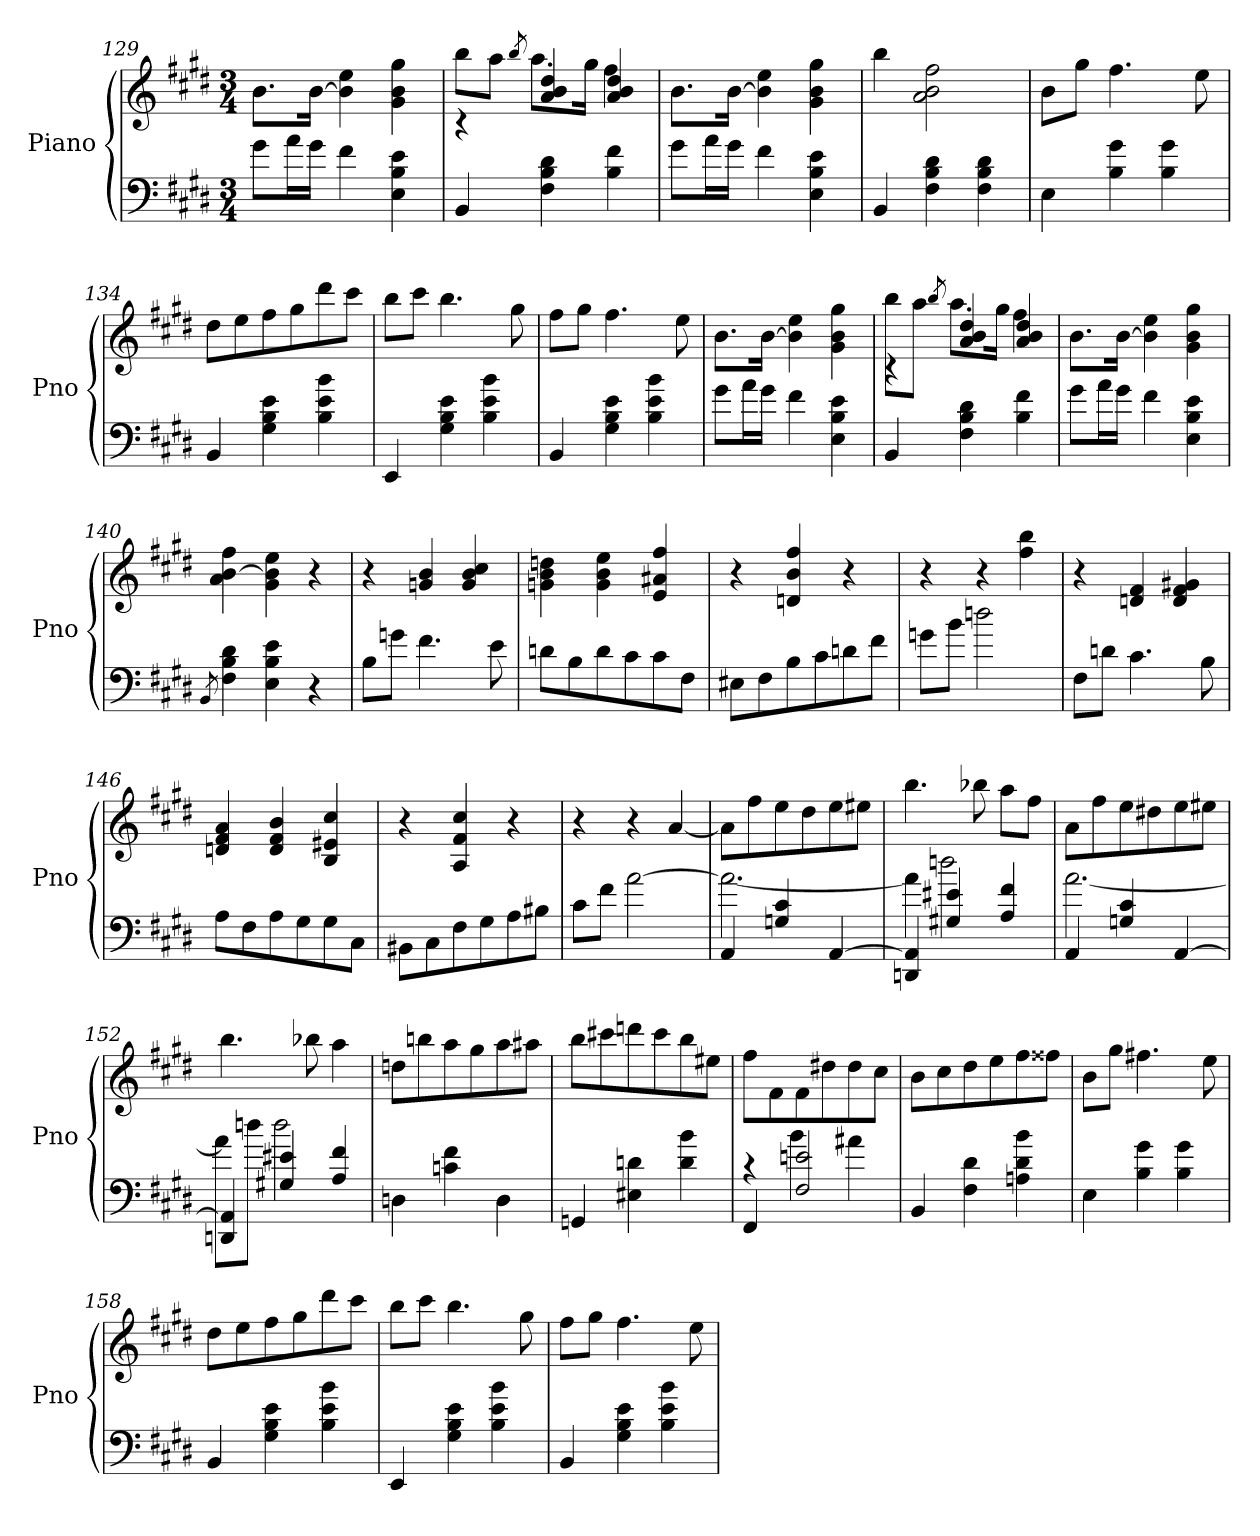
**kern	**kern
*part1	*part1
*staff2	*staff1
*I"Piano	*
*I'Pno	*
*clefF4	*clefG2
*k[f#c#g#d#]	*k[f#c#g#d#]
*M3/4	*M3/4
=129	=129
8g#L	8.bL
16aL	.
16g#JJ	[16bJk
4f#	4b] 4ee
4E 4B 4e	4g# 4b 4gg#
=130	=130
*	*^
4BB	4rc	8bbL
.	.	8aaJ
.	.	8qbb
4F# 4B 4d#	4a 4b 4dd#	8.aaL
.	.	16gg#Jk
4B 4f#	4a 4b 4dd#	4ff#
*	*v	*v
=131	=131
8g#L	8.bL
16aL	.
16g#JJ	[16bJk
4f#	4b] 4ee
4E 4B 4e	4g# 4b 4gg#
=132	=132
4BB	4bb
4F# 4B 4d#	2a 2b 2ff#
4F# 4B 4d#	.
=133	=133
4E	8bL
.	8gg#J
4B 4g#	4.ff#
4B 4g#	.
.	8ee
=134	=134
4BB	8dd#L
.	8ee
4G# 4B 4e	8ff#
.	8gg#
4B 4e 4b	8ddd#
.	8ccc#J
=135	=135
4EE	8bbL
.	8ccc#J
4G# 4B 4e	4.bb
4B 4e 4b	.
.	8gg#
=136	=136
4BB	8ff#L
.	8gg#J
4G# 4B 4e	4.ff#
4B 4e 4b	.
.	8ee
=137	=137
8g#L	8.bL
16aL	.
16g#JJ	[16bJk
4f#	4b] 4ee
4E 4B 4e	4g# 4b 4gg#
=138	=138
*	*^
4BB	4rc	8bbL
.	.	8aaJ
.	.	8qbb
4F# 4B 4d#	4a 4b 4dd#	8.aaL
.	.	16gg#Jk
4B 4f#	4a 4b 4dd#	4ff#
*	*v	*v
=139	=139
8g#L	8.bL
16aL	.
16g#JJ	[16bJk
4f#	4b] 4ee
4E 4B 4e	4g# 4b 4gg#
=140	=140
8qBB	.
4F# 4B 4d#	4a [4b 4ff#
4E 4B 4e	4g# 4b] 4ee
4r	4r
=141	=141
8BL	4r
8gnJ	.
4.f#	4gn 4b
.	4g 4b 4cc#
8e	.
=142	=142
8dnL	4gn 4b 4ddn
8B	.
8d	4g 4b 4ee
8c#	.
8c#	4e 4a#X 4ff#
8F#J	.
=143	=143
8E#XL	4r
8F#	.
8B	4dn 4b 4ff#
8c#	.
8dn	4r
8f#J	.
=144	=144
8gnL	4r
8bJ	.
2ddn	4r
.	4ff# 4bb
=145	=145
8F#L	4r
8dnJ	.
4.c#	4dn 4f#
.	4d 4f# 4g#X
8B	.
=146	=146
8AL	4dn 4f# 4a
8F#	.
8A	4d 4f# 4b
8G#	.
8G#	4B 4e#X 4cc#
8C#J	.
=147	=147
8BB#XL	4r
8C#	.
8F#	4A 4f# 4cc#
8G#	.
8A	4r
8B#XJ	.
=148	=148
8c#L	4r
8f#J	.
[2a	4r
.	[4a
=149	=149
*^	*
4AA	2.a_	8aL]
.	.	8ff#
4Gn 4c#	.	8ee
.	.	8dd#
[4AA	.	8ee
.	.	8ee#XJ
=150	=150	=150
4DDn 4AA]	4a]	4.bb
4G#X 4e#X	2ddn	.
.	.	8bb-X
4A 4f#	.	8aaL
.	.	8ff#J
=151	=151	=151
4AA	[2.a	8aL
.	.	8ff#
4Gn 4c#	.	8ee
.	.	8dd#X
[4AA	.	8ee
.	.	8ee#XJ
=152	=152	=152
4DDn 4AA]	8aL]	4.bb
.	8ddnJ	.
4G#X 4e#X	2dd	.
.	.	8bb-X
4A 4f#	.	4aa
*v	*v	*
=153	=153
4Dn	8ddnL
.	8bbn
4cn 4f#	8aa
.	8gg#
4D	8aa
.	8aa#XJ
=154	=154
4GGn	8bbL
.	8ccc#X
4E#X 4dn	8dddn
.	8ccc#
4d 4b	8bb
.	8ee#XJ
=155	=155
*^	*
4FF#	4rc	8ff#L
.	.	8f#
2F# 2en	4b	8f#
.	.	8dd#X
.	4a#X	8dd#
.	.	8cc#J
*v	*v	*
=156	=156
4BB	8bL
.	8cc#
4F# 4d#	8dd#
.	8ee
4An 4d# 4b	8ff#
.	8ff##XJ
=157	=157
4E	8bL
.	8gg#J
4B 4g#	4.ff#X
4B 4g#	.
.	8ee
=158	=158
4BB	8dd#L
.	8ee
4G# 4B 4e	8ff#
.	8gg#
4B 4e 4b	8ddd#
.	8ccc#J
=159	=159
4EE	8bbL
.	8ccc#J
4G# 4B 4e	4.bb
4B 4e 4b	.
.	8gg#
=160	=160
4BB	8ff#L
.	8gg#J
4G# 4B 4e	4.ff#
4B 4e 4b	.
.	8ee
=	=
*-	*-
